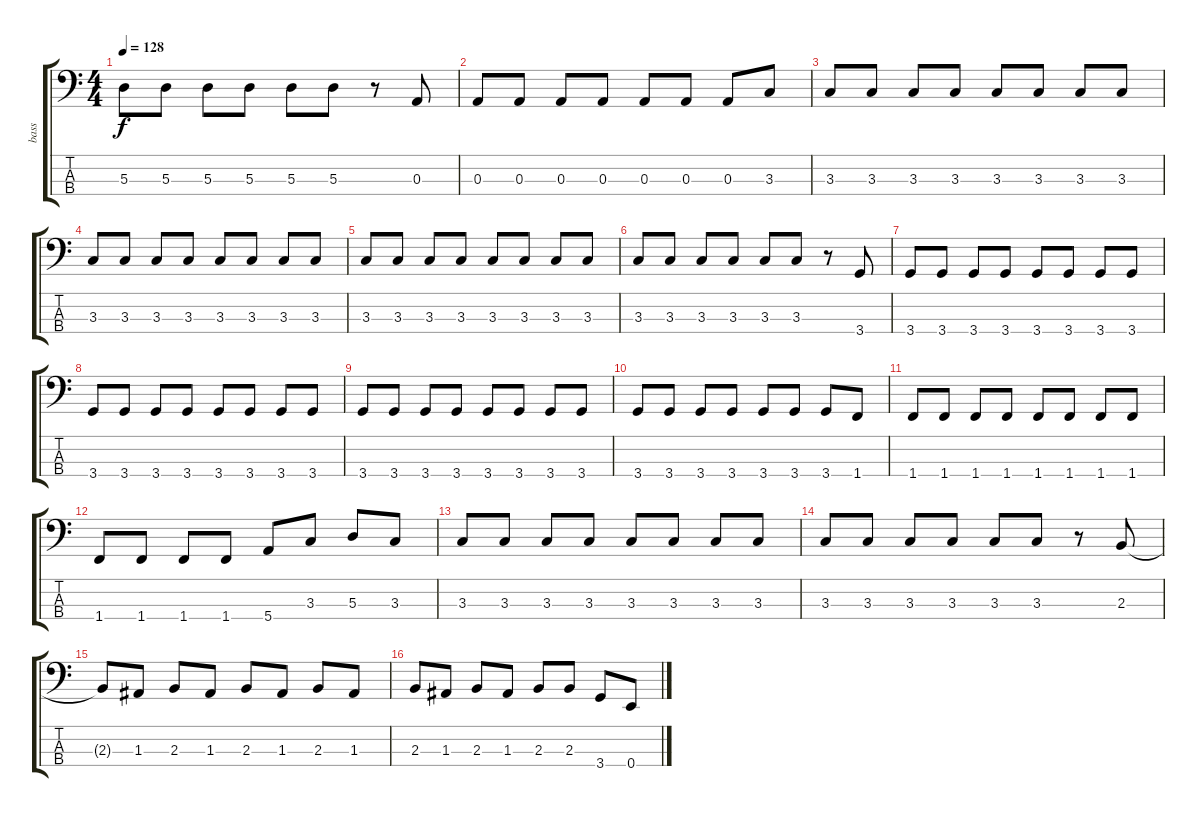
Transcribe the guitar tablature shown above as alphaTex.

\track ("bass" "bass") {instrument slapbass1}
\staff {score tabs}
\tuning (G2 D2 A1 E1) {hide}
\ts (4 4)
\tempo 128
\clef f4
\ks c
5.3.8{dy f} 5.3.8 5.3.8 5.3.8 5.3.8 5.3.8 r.8 0.3.8 |
0.3.8 0.3.8 0.3.8 0.3.8 0.3.8 0.3.8 0.3.8 3.3.8 |
3.3.8 3.3.8 3.3.8 3.3.8 3.3.8 3.3.8 3.3.8 3.3.8 |
3.3.8 3.3.8 3.3.8 3.3.8 3.3.8 3.3.8 3.3.8 3.3.8 |
3.3.8 3.3.8 3.3.8 3.3.8 3.3.8 3.3.8 3.3.8 3.3.8 |
3.3.8 3.3.8 3.3.8 3.3.8 3.3.8 3.3.8 r.8 3.4.8 |
3.4.8 3.4.8 3.4.8 3.4.8 3.4.8 3.4.8 3.4.8 3.4.8 |
3.4.8 3.4.8 3.4.8 3.4.8 3.4.8 3.4.8 3.4.8 3.4.8 |
3.4.8 3.4.8 3.4.8 3.4.8 3.4.8 3.4.8 3.4.8 3.4.8 |
3.4.8 3.4.8 3.4.8 3.4.8 3.4.8 3.4.8 3.4.8 1.4.8 |
1.4.8 1.4.8 1.4.8 1.4.8 1.4.8 1.4.8 1.4.8 1.4.8 |
1.4.8 1.4.8 1.4.8 1.4.8 5.4.8 3.3.8 5.3.8 3.3.8 |
3.3.8 3.3.8 3.3.8 3.3.8 3.3.8 3.3.8 3.3.8 3.3.8 |
3.3.8 3.3.8 3.3.8 3.3.8 3.3.8 3.3.8 r.8 2.3.8 |
2.3{t}.8 1.3.8 2.3.8 1.3.8 2.3.8 1.3.8 2.3.8 1.3.8 |
2.3.8 1.3.8 2.3.8 1.3.8 2.3.8 2.3.8 3.4.8 0.4.8
